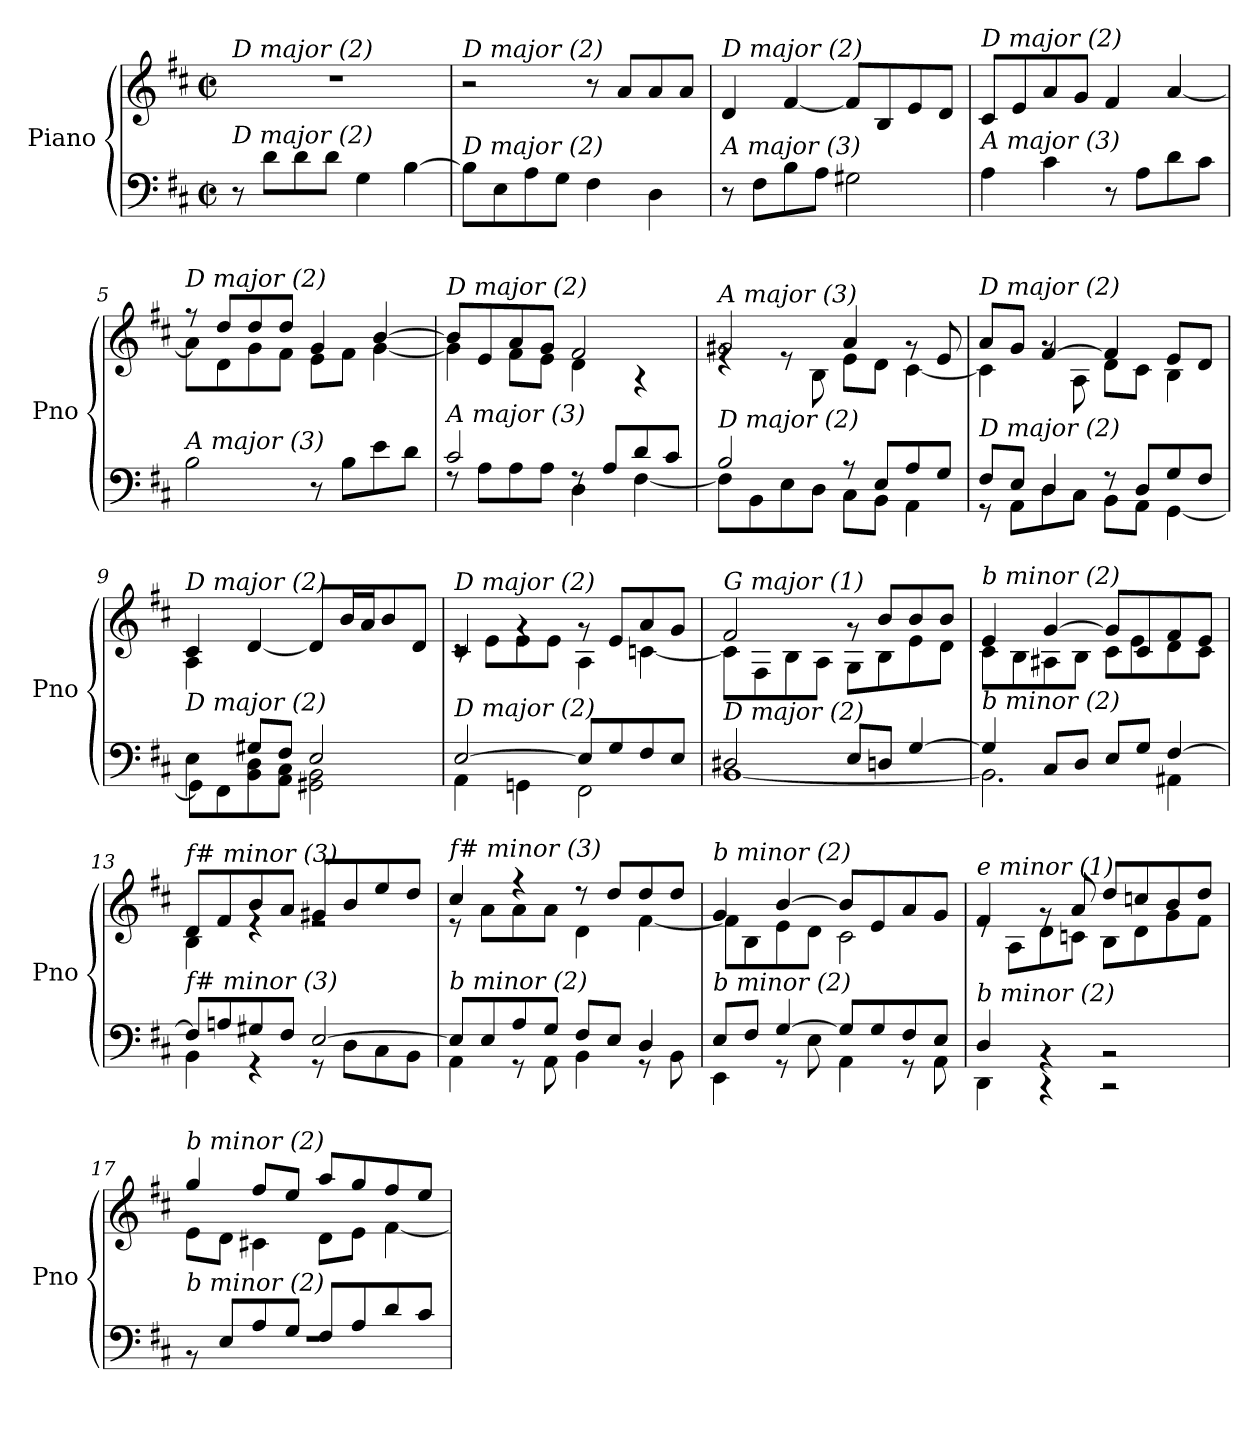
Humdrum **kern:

**kern	**kern
*part1	*part1
*staff2	*staff1
*I"Piano	*
*I'Pno	*
*clefF4	*clefG2
*k[f#c#]	*k[f#c#]
*M2/2	*M2/2
*met(c|)	*met(c|)
=1	=1
!	!LO:TX:i:t=D major (2)
!LO:TX:i:t=D major (2)	!
8r	1r
8d\L	.
8d\	.
8d\J	.
4G\	.
[4B\	.
=2	=2
!	!LO:TX:i:t=D major (2)
!LO:TX:i:t=D major (2)	!
8B\L]	2r
8E\	.
8A\	.
8G\J	.
4F#\	8r
.	8a/L
4D\	8a/
.	8a/J
=3	=3
!	!LO:TX:i:t=D major (2)
!LO:TX:i:t=A major (3)	!
8r	4d/
8F#\L	.
8B\	[4f#/
8A\J	.
2G#X\	8f#/L]
.	8B/
.	8e/
.	8d/J
=4	=4
!	!LO:TX:i:t=D major (2)
!LO:TX:i:t=A major (3)	!
4A\	8c#/L
.	8e/
4c#\	8a/
.	8g/J
8r	4f#/
8A\L	.
8d\	[4a/
8c#\J	.
=5	=5
*	*^
!	!LO:TX:i:t=D major (2)	!
!LO:TX:i:t=A major (3)	!	!
2B\	8r	8a\L]
.	8dd/L	8d\
.	8dd/	8g\
.	8dd/J	8f#\J
8r	4g/	8e\L
8B\L	.	8f#\J
8e\	[4b/	[4g\
8d\J	.	.
!!LO:LB:g=z	!!
=6	=6	=6
*^	*	*
!	!	!LO:TX:i:t=D major (2)	!
!LO:TX:i:t=A major (3)	!	!	!
2c#/	8rF	8b/L]	4g\]
.	8A\L	8e/	.
.	8A\	8a/	8f#\L
.	8A\J	8g/J	8e\J
8rF	4D\	2f#/	4d\
8A/L	.	.	.
8d/	[4F#\	.	4r
8c#/J	.	.	.
=7	=7	=7	=7
!	!	!LO:TX:i:t=A major (3)	!
!LO:TX:i:t=D major (2)	!	!	!
2B/	8F#\L]	2g#X/	4re
.	8BB\	.	.
.	8E\	.	8re
.	8D\J	.	8B\
8r	8C#\L	4a/	8e\L
8E/L	8BB\J	.	8d\J
8A/	4AA\	8rg	[4c#\
8G/J	.	8e/	.
=8	=8	=8	=8
!	!	!LO:TX:i:t=D major (2)	!
!LO:TX:i:t=D major (2)	!	!	!
8F#/L	8r	8a/L	4c#\]
8E/J	8AA\L	8g/J	.
4D/	8D\	[4f#/	8rg
.	8C#\J	.	8A\
8r	8BB\L	4f#/]	8d\L
8D/L	8AA\J	.	8c#\J
8G/	[4GG\	8e/L	4B\
8F#/J	.	8d/J	.
=9	=9	=9	=9
*	*^	*	*
!	!	!	!LO:TX:i:t=D major (2)	!
!LO:TX:i:t=D major (2)	!	!	!	!
4ryy	4E\	8GG\L]	4c#/	4A\
.	.	8FF#\	.	.
2.ryy	8G#X/L	8BB\ 8D\	[4d/	2.ryy
.	8F#/J	8AA\ 8C#\J	.	.
.	2E/	2GG#X\ 2BB\	8d/L]	.
.	.	.	16b/L	.
.	.	.	16a/J	.
.	.	.	8b/	.
.	.	.	8d/J	.
*	*v	*v	*	*
=10	=10	=10	=10
!	!	!LO:TX:i:t=D major (2)	!
!LO:TX:i:t=D major (2)	!	!	!
[2E/	4AA\	4c#/	8rc
.	.	.	8e\L
.	4GGn\	4rg	8e\
.	.	.	8e\J
8E/L]	2FF#\	8rg	4A\
8G/	.	8e/L	.
8F#/	.	8a/	[4cn\
8E/J	.	8g/J	.
!!LO:LB:g=z	!!
=11	=11	=11	=11
!	!	!LO:TX:i:t=G major (1)	!
!LO:TX:i:t=D major (2)	!	!	!
2D#X/	[1BB	2f#/	8c\L]
.	.	.	8F#\
.	.	.	8B\
.	.	.	8A\J
8E/L	.	8rg	8G\L
8Dn/J	.	8b/L	8B\
[4G/	.	8b/	8e\
.	.	8b/J	8d\J
=12	=12	=12	=12
!	!	!LO:TX:i:t=b minor (2)	!
!LO:TX:i:t=b minor (2)	!	!	!
4G/]	2.BB\]	4e/	8c#\L
.	.	.	8B\
8C#/L	.	[4g/	8A#X\
8D/J	.	.	8B\J
8E/L	.	8g/L]	8c#\L
8G/J	.	8c#/	8e\
[4F#/	4AA#X\	8f#/	8d\
.	.	8e/J	8c#\J
=13	=13	=13	=13
!	!	!LO:TX:i:t=f# minor (3)	!
!LO:TX:i:t=f# minor (3)	!	!	!
8F#/L]	4BB\	8d/L	4B\
8An/	.	8f#/	.
8G#X/	4r	8b/	4re
8F#/J	.	8a/J	.
[2E/	8r	8g#X/L	2re
.	8D\L	8b/	.
.	8C#\	8ee/	.
.	8BB\J	8dd/J	.
=14	=14	=14	=14
!	!	!LO:TX:i:t=f# minor (3)	!
!LO:TX:i:t=b minor (2)	!	!	!
8E/L]	4AA\	4cc#/	8r
8E/	.	.	8a\L
8A/	8r	4r	8a\
8G/J	8AA\	.	8a\J
8F#/L	4BB\	8r	4d\
8E/J	.	8dd/L	.
4D/	8r	8dd/	[4f#\
.	8BB\	8dd/J	.
!!LO:LB:g=z	!!
=15	=15	=15	=15
!	!	!LO:TX:i:t=b minor (2)	!
!LO:TX:i:t=b minor (2)	!	!	!
8E/L	4EE\	4g/	8f#\L]
8F#/J	.	.	8B\
[4G/	8r	[4b/	8e\
.	8E\	.	8d\J
8G/L]	4AA\	8b/L]	2c#\
8G/	.	8e/	.
8F#/	8r	8a/	.
8E/J	8AA\	8g/J	.
=16	=16	=16	=16
!	!	!LO:TX:i:t=e minor (1)	!
!LO:TX:i:t=b minor (2)	!	!	!
4D/	4DD\	4f#/	8re
.	.	.	8A\L
4rBB	4r	8rg	8d\
.	.	8a/	8cn\J
2rBB	2r	8dd/L	8B\L
.	.	8ccn/	8d\
.	.	8b/	8g\
.	.	8dd/J	8f#\J
=17	=17	=17	=17
!	!	!LO:TX:i:t=b minor (2)	!
!LO:TX:i:t=b minor (2)	!	!	!
8rBB	1rF	4gg/	8e\L
8E/L	.	.	8d\J
8A/	.	8ff#/L	4c#X\
8G/J	.	8ee/J	.
8F#/L	.	8aa/L	8d\L
8A/	.	8gg/	8e\J
8d/	.	8ff#/	[4f#\
8c#/J	.	8ee/J	.
*v	*v	*	*
*	*v	*v
=	=
*-	*-
